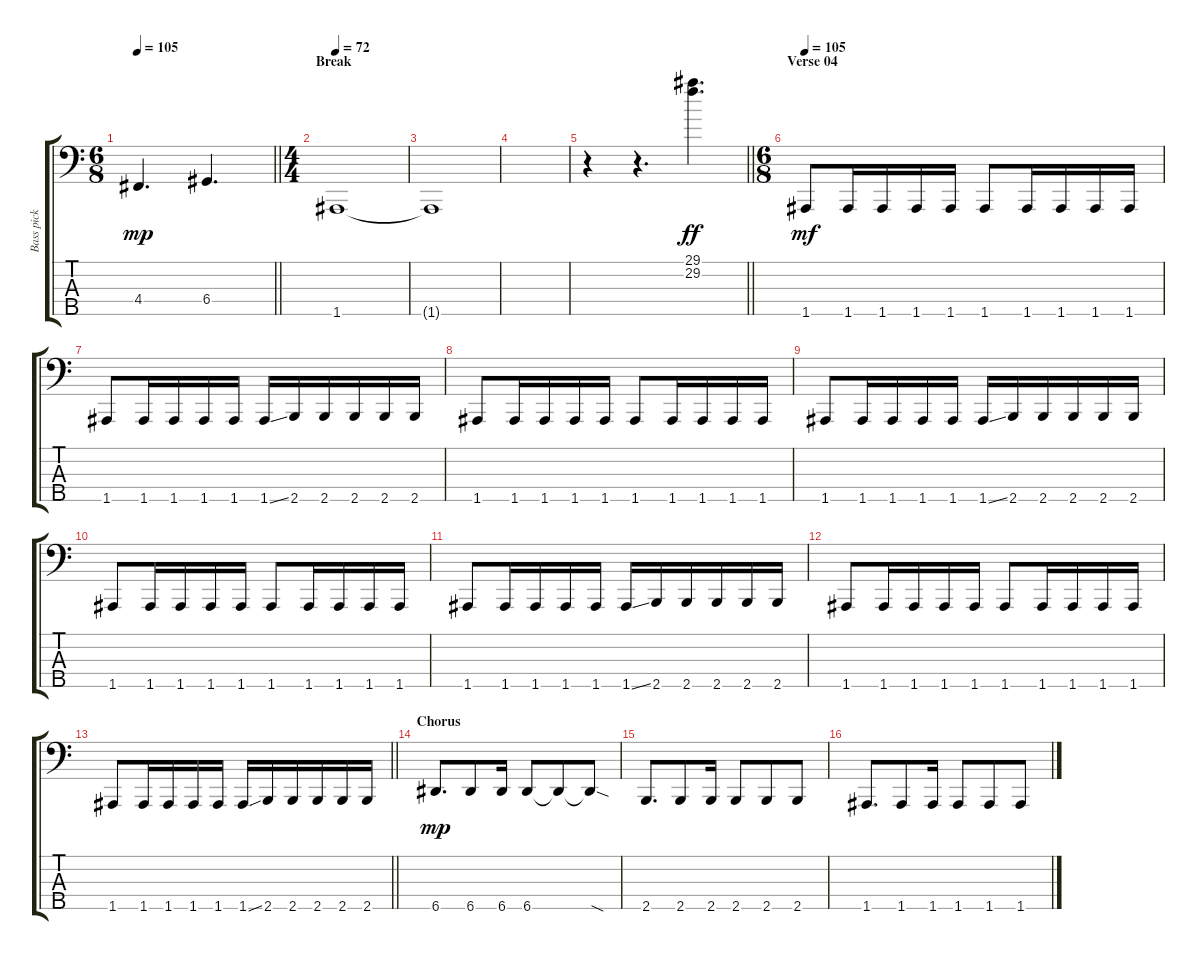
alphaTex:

\track ("Bass pick effect" "Bass pick ") {instrument slapbass1}
\staff {score tabs}
\tuning (F2 C2 G1 D1 A0) {hide}
\ts (6 8)
\tempo 105
\clef f4
\barLineRight lightlight
\ks c
4.4.4{d dy mp} 6.4.4{d} |
\ts (4 4)
\section ("" "Break")
\tempo 72
1.5.1 |
1.5{t}.1 |
|
\barLineRight lightlight
r.4 r.4{d} (29.1 29.2).4{d dy ff volume 12 balance 16 instrument reversecymbal} |
\ts (6 8)
\section ("" "Verse 04")
\tempo 105
1.5.8{dy mf volume 8 balance 8 instrument slapbass1} 1.5.16 1.5.16 1.5.16 1.5.16 1.5.8 1.5.16 1.5.16 1.5.16 1.5.16 |
1.5.8 1.5.16 1.5.16 1.5.16 1.5.16 1.5{ss}.16 2.5.16 2.5.16 2.5.16 2.5.16 2.5.16 |
1.5.8 1.5.16 1.5.16 1.5.16 1.5.16 1.5.8 1.5.16 1.5.16 1.5.16 1.5.16 |
1.5.8 1.5.16 1.5.16 1.5.16 1.5.16 1.5{ss}.16 2.5.16 2.5.16 2.5.16 2.5.16 2.5.16 |
1.5.8 1.5.16 1.5.16 1.5.16 1.5.16 1.5.8 1.5.16 1.5.16 1.5.16 1.5.16 |
1.5.8 1.5.16 1.5.16 1.5.16 1.5.16 1.5{ss}.16 2.5.16 2.5.16 2.5.16 2.5.16 2.5.16 |
1.5.8 1.5.16 1.5.16 1.5.16 1.5.16 1.5.8 1.5.16 1.5.16 1.5.16 1.5.16 |
\barLineRight lightlight
1.5.8 1.5.16 1.5.16 1.5.16 1.5.16 1.5{ss}.16 2.5.16 2.5.16 2.5.16 2.5.16 2.5.16 |
\section ("" "Chorus")
6.5.8{d dy mp} 6.5.8 6.5.16 6.5.8 6.5{t}.8 6.5{sod t}.8 |
2.5.8{d} 2.5.8 2.5.16 2.5.8 2.5.8 2.5.8 |
1.5.8{d} 1.5.8 1.5.16 1.5.8 1.5.8 1.5.8
